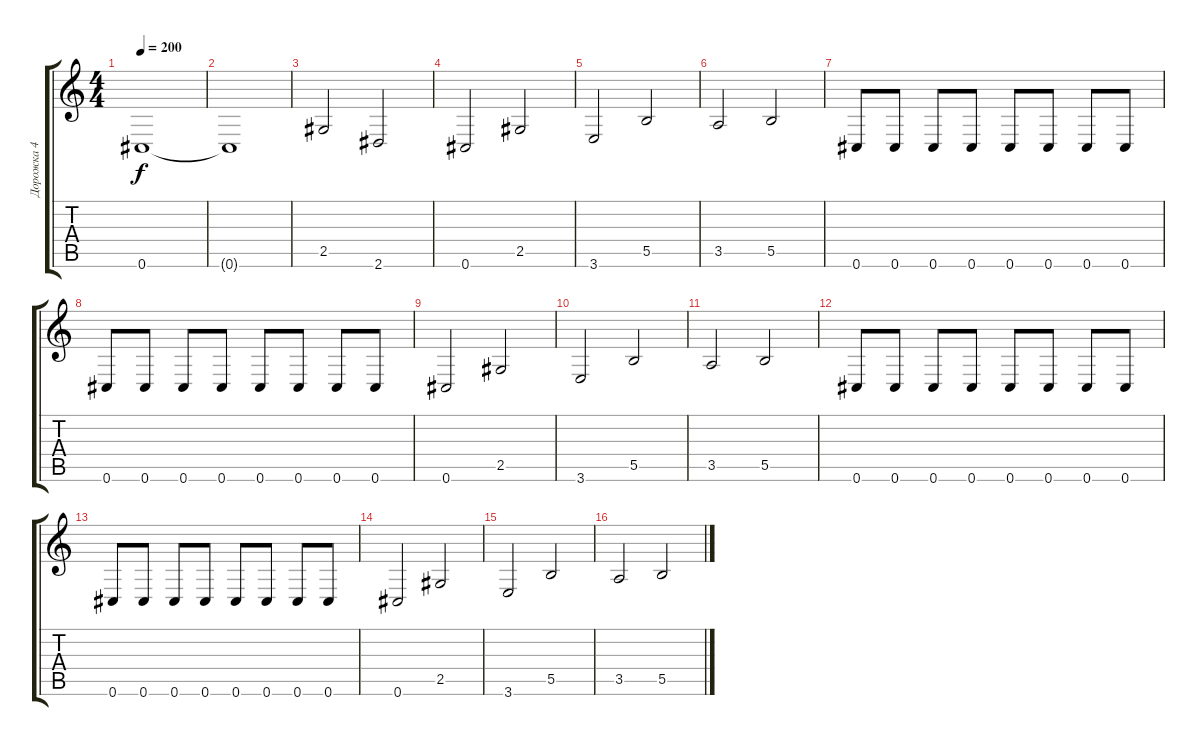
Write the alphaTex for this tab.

\track ("Дорожка 4" "Дорожка 4") {instrument electricbassfinger}
\staff {score tabs}
\tuning (Db4 Ab3 E3 B2 Gb2 Db2) {hide}
\ts (4 4)
\tempo 200
\clef g2
\ks c
0.6.1{dy f} |
0.6{t}.1 |
2.5.2 2.6.2 |
0.6.2 2.5.2 |
3.6.2 5.5.2 |
3.5.2 5.5.2 |
0.6.8 0.6.8 0.6.8 0.6.8 0.6.8 0.6.8 0.6.8 0.6.8 |
0.6.8 0.6.8 0.6.8 0.6.8 0.6.8 0.6.8 0.6.8 0.6.8 |
0.6.2 2.5.2 |
3.6.2 5.5.2 |
3.5.2 5.5.2 |
0.6.8 0.6.8 0.6.8 0.6.8 0.6.8 0.6.8 0.6.8 0.6.8 |
0.6.8 0.6.8 0.6.8 0.6.8 0.6.8 0.6.8 0.6.8 0.6.8 |
0.6.2 2.5.2 |
3.6.2 5.5.2 |
3.5.2 5.5.2
